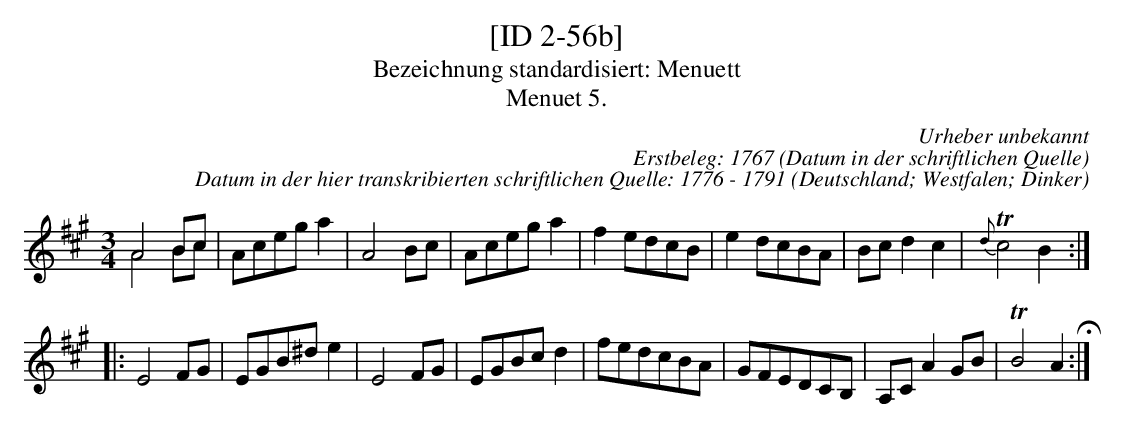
X:1
T:[ID 2-56b]
T:Bezeichnung standardisiert: Menuett
T:Menuet 5.
C:Urheber unbekannt
C:Erstbeleg: 1767 (Datum in der schriftlichen Quelle)
C:Datum in der hier transkribierten schriftlichen Quelle: 1776 - 1791
O:Deutschland; Westfalen; Dinker
L:1/8
M:3/4
K:A
A4Bc&A4Bc | Acega2 | A4Bc | Acega2 | f2edcB | e2dcBA | Bcd2c2 | {d}Tc4B2 ::
E4FG | EGB^de2 | E4FG | EGBcd2 | fedcBA | GFEDCB, | A,CA2GB | TB4A2 H:|
